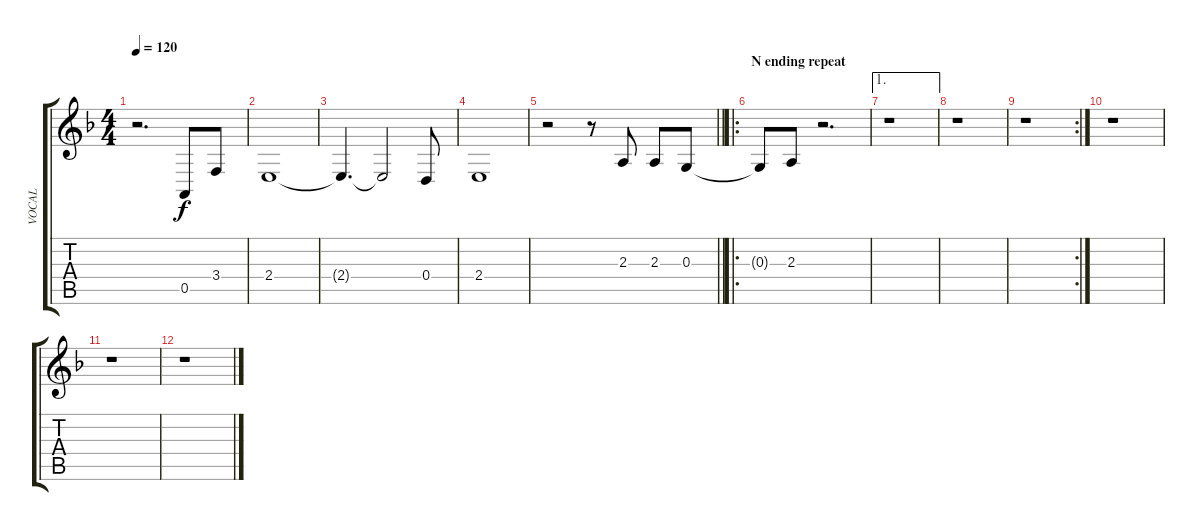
\track ("VOCAL" "VOCAL") {instrument electricpiano1}
\staff {score tabs}
\tuning (E4 B3 G3 D3 A2 E2) {hide}
\ts (4 4)
\tempo 120
\clef g2
\ks f
r.2{d dy f} 0.5.8 3.4.8 |
2.4.1 |
2.4{t}.4{d} 2.4{t}.2 0.4.8 |
2.4.1 |
\barLineRight lightlight
r.2 r.8 2.3.8 2.3.8 0.3.8 |
\ro
\section ("" "N ending repeat")
0.3{t}.8 2.3.8 r.2{d} |
\ae 1
r.1 |
r.1 |
\rc 2
r.1 |
r.1 |
r.1 |
r.1
